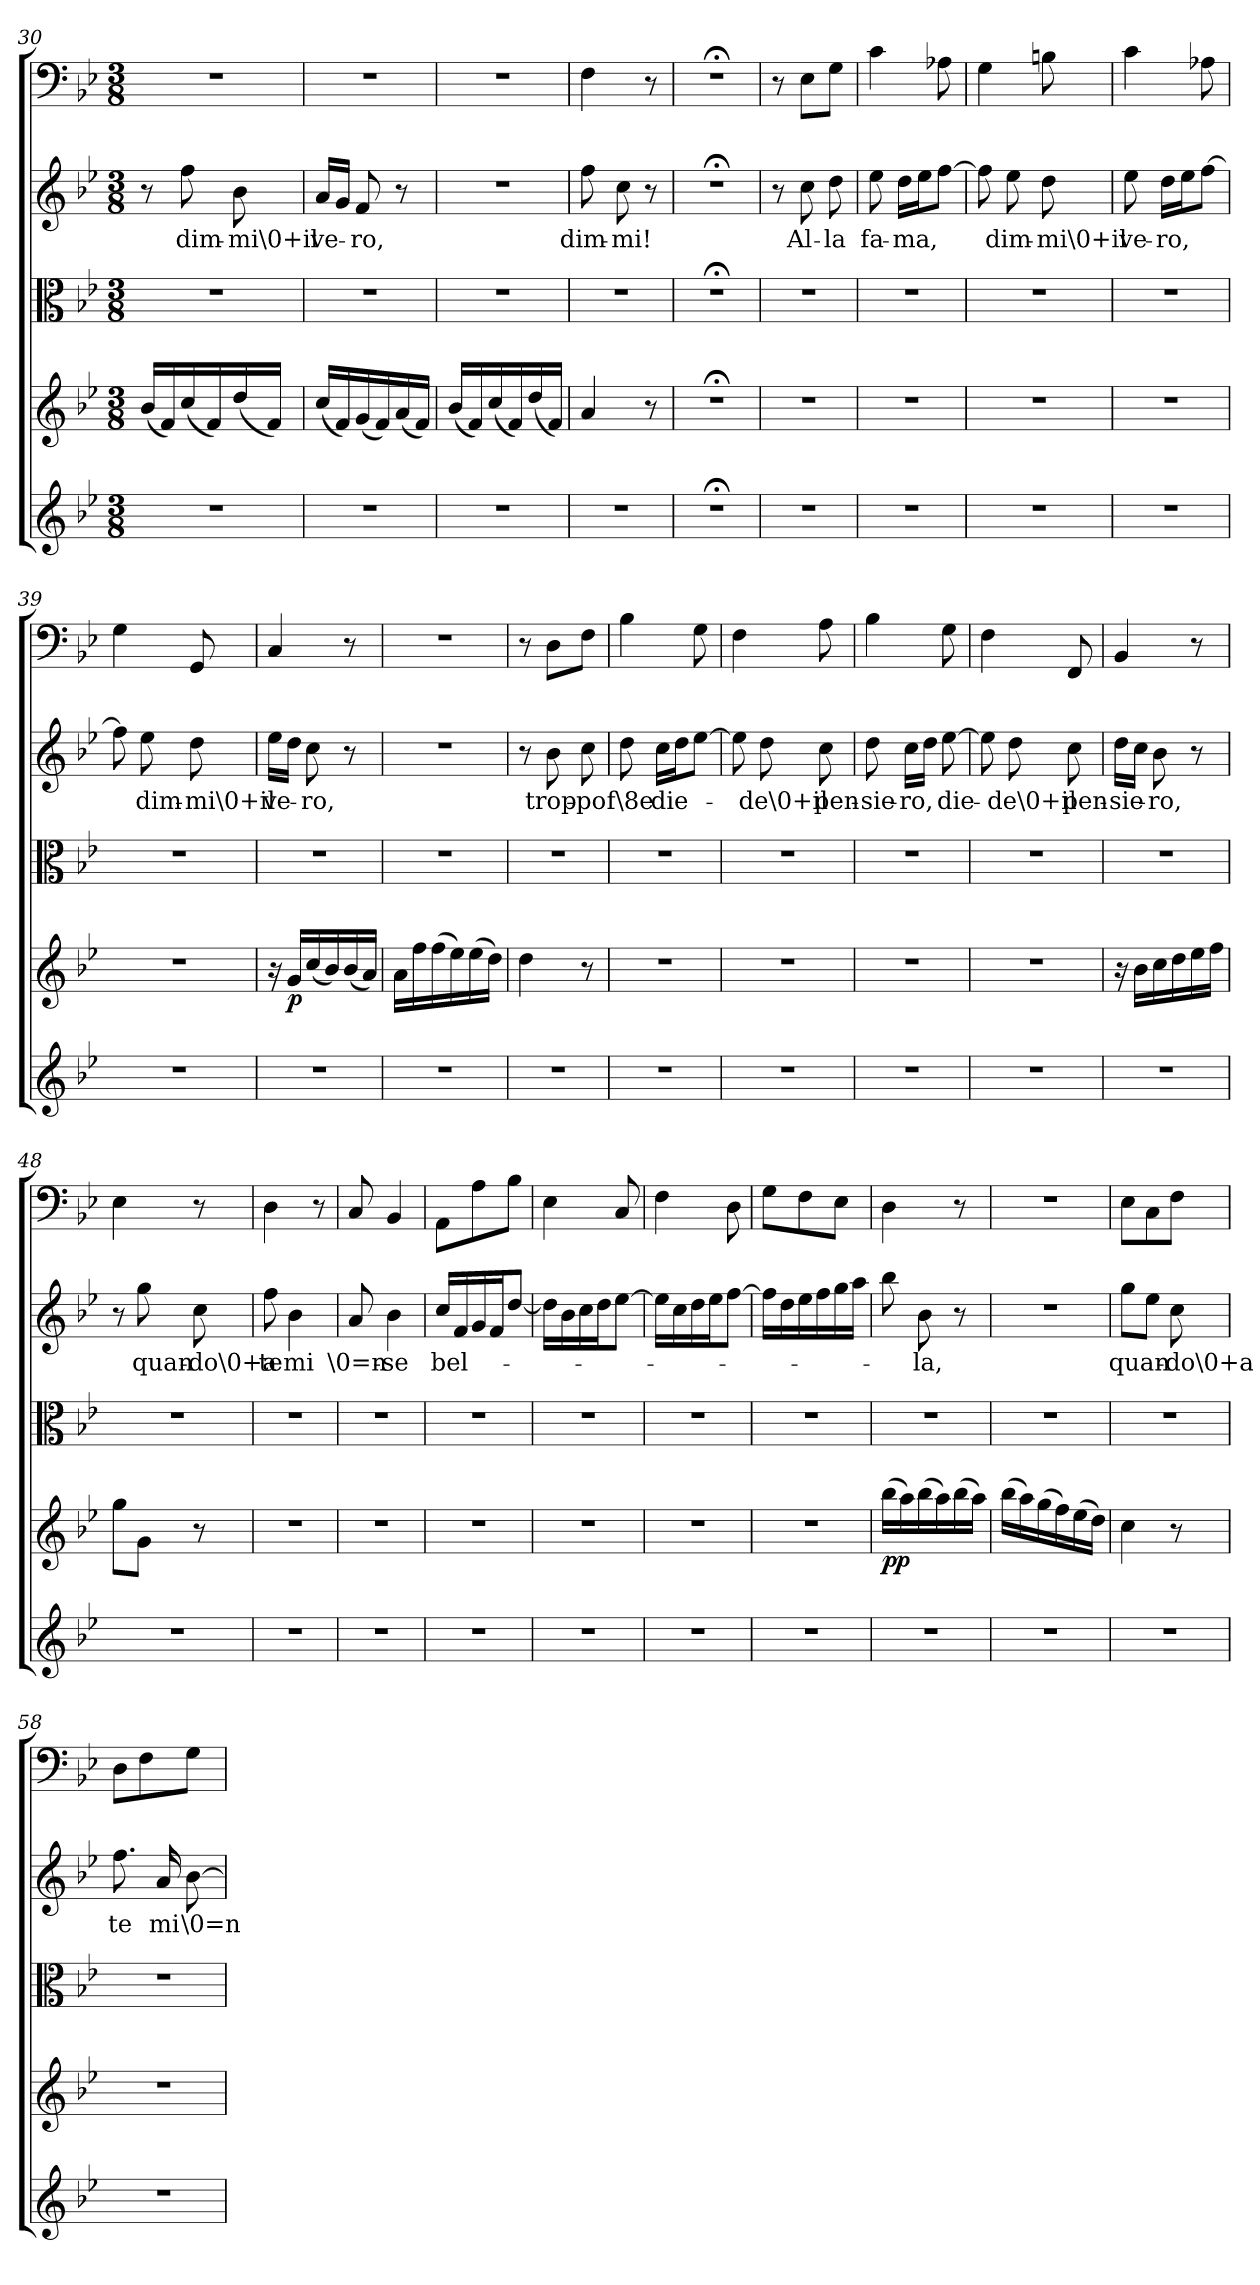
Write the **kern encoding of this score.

**kern	**kern	**dynam	**kern	**kern	**text	**kern
*part5	*part4	*part4	*part3	*part2	*part2	*part1
*staff5	*staff4	*staff4	*staff3	*staff2	*staff2	*staff1
*clefG2	*clefG2	*	*clefC3	*clefG2	*	*clefF4
*k[b-e-]	*k[b-e-]	*	*k[b-e-]	*k[b-e-]	*	*k[b-e-]
*B-:	*B-:	*	*B-:	*B-:	*	*B-:
*M3/8	*M3/8	*	*M3/8	*M3/8	*	*M3/8
=30	=30	=30	=30	=30	=30	=30
4.r	(16b-/LL	.	4.r	8r	.	4.r
.	16f/)	.	.	.	.	.
.	(16cc/	.	.	8ff\	dim-	.
.	16f/)	.	.	.	.	.
.	(16dd/	.	.	8b-\	-mi\0+il	.
.	16f/JJ)	.	.	.	.	.
=31	=31	=31	=31	=31	=31	=31
4.r	(16cc/LL	.	4.r	16a/LL	ve-	4.r
.	16f/)	.	.	16g/JJ	.	.
.	(16g/	.	.	8f/	-ro,	.
.	16f/)	.	.	.	.	.
.	(16a/	.	.	8r	.	.
.	16f/JJ)	.	.	.	.	.
=32	=32	=32	=32	=32	=32	=32
4.r	(16b-/LL	.	4.r	4.r	.	4.r
.	16f/)	.	.	.	.	.
.	(16cc/	.	.	.	.	.
.	16f/)	.	.	.	.	.
.	(16dd/	.	.	.	.	.
.	16f/JJ)	.	.	.	.	.
=33	=33	=33	=33	=33	=33	=33
4.r	4a/	.	4.r	8ff\	dim-	4F\
.	.	.	.	8cc\	-mi!	.
.	8r	.	.	8r	.	8r
=34	=34	=34	=34	=34	=34	=34
4.r;<	4.r;<	.	4.r;<	4.r;<	.	4.r;<
=35	=35	=35	=35	=35	=35	=35
4.r	4.r	.	4.r	8r	.	8r
.	.	.	.	8cc\	Al-	8E-\L
.	.	.	.	8dd\	-la	8G\J
=36	=36	=36	=36	=36	=36	=36
4.r	4.r	.	4.r	8ee-\	fa-	4c\
.	.	.	.	16dd\LL	-ma,	.
.	.	.	.	16ee-\J	.	.
.	.	.	.	[8ff\J	.	8A-X\
=37	=37	=37	=37	=37	=37	=37
4.r	4.r	.	4.r	8ff\]	.	4G\
.	.	.	.	8ee-\	dim-	.
.	.	.	.	8dd\	-mi\0+il	8Bn\
=38	=38	=38	=38	=38	=38	=38
4.r	4.r	.	4.r	8ee-\	ve-	4c\
.	.	.	.	16dd\LL	-ro,	.
.	.	.	.	16ee-\J	.	.
.	.	.	.	[8ff\J	.	8A-X\
=39	=39	=39	=39	=39	=39	=39
4.r	4.r	.	4.r	8ff\]	.	4G\
.	.	.	.	8ee-\	dim-	.
.	.	.	.	8dd\	-mi\0+il	8GG/
=40	=40	=40	=40	=40	=40	=40
4.r	16r	.	4.r	16ee-\LL	ve-	4C/
.	16g/LL	p	.	16dd\JJ	.	.
.	(16cc/	.	.	8cc\	-ro,	.
.	16b-/)	.	.	.	.	.
.	(16b-/	.	.	8r	.	8r
.	16a/JJ)	.	.	.	.	.
=41	=41	=41	=41	=41	=41	=41
4.r	16a\LL	.	4.r	4.r	.	4.r
.	16ff\	.	.	.	.	.
.	(16ff\	.	.	.	.	.
.	16ee-\)	.	.	.	.	.
.	(16ee-\	.	.	.	.	.
.	16dd\JJ)	.	.	.	.	.
=42	=42	=42	=42	=42	=42	=42
4.r	4dd\	.	4.r	8r	.	8r
.	.	.	.	8b-\	trop-	8D\L
.	8r	.	.	8cc\	-po	8F\J
=43	=43	=43	=43	=43	=43	=43
4.r	4.r	.	4.r	8dd\	f\8e	4B-\
.	.	.	.	16cc\LL	die-	.
.	.	.	.	16dd\J	.	.
.	.	.	.	[8ee-\J	.	8G\
=44	=44	=44	=44	=44	=44	=44
4.r	4.r	.	4.r	8ee-\]	.	4F\
.	.	.	.	8dd\	-de\0+il	.
.	.	.	.	8cc\	pen-	8A\
=45	=45	=45	=45	=45	=45	=45
4.r	4.r	.	4.r	8dd\	-sie-	4B-\
.	.	.	.	16cc\LL	-ro,	.
.	.	.	.	16dd\JJ	.	.
.	.	.	.	[8ee-\	die-	8G\
=46	=46	=46	=46	=46	=46	=46
4.r	4.r	.	4.r	8ee-\]	.	4F\
.	.	.	.	8dd\	-de\0+il	.
.	.	.	.	8cc\	pen-	8FF/
=47	=47	=47	=47	=47	=47	=47
4.r	16r	.	4.r	16dd\LL	-sie-	4BB-/
.	16b-\LL	.	.	16cc\JJ	.	.
.	16cc\	.	.	8b-\	-ro,	.
.	16dd\	.	.	.	.	.
.	16ee-\	.	.	8r	.	8r
.	16ff\JJ	.	.	.	.	.
=48	=48	=48	=48	=48	=48	=48
4.r	8gg\L	.	4.r	8r	.	4E-\
.	8g\J	.	.	8gg\	quan-	.
.	8r	.	.	8cc\	-do\0+a	8r
=49	=49	=49	=49	=49	=49	=49
4.r	4.r	.	4.r	8ff\	te	4D\
.	.	.	.	4b-\	mi	.
.	.	.	.	.	.	8r
=50	=50	=50	=50	=50	=50	=50
4.r	4.r	.	4.r	8a/	\0=n-	8C/
.	.	.	.	4b-\	-se	4BB-/
=51	=51	=51	=51	=51	=51	=51
4.r	4.r	.	4.r	16cc/LL	bel-	8AA\L
.	.	.	.	16f/	.	.
.	.	.	.	16g/	.	8A\
.	.	.	.	16f/J	.	.
.	.	.	.	[8dd/J	.	8B-\J
=52	=52	=52	=52	=52	=52	=52
4.r	4.r	.	4.r	16dd\LL]	.	4E-\
.	.	.	.	16b-\	.	.
.	.	.	.	16cc\	.	.
.	.	.	.	16dd\J	.	.
.	.	.	.	[8ee-\J	.	8C/
=53	=53	=53	=53	=53	=53	=53
4.r	4.r	.	4.r	16ee-\LL]	.	4F\
.	.	.	.	16cc\	.	.
.	.	.	.	16dd\	.	.
.	.	.	.	16ee-\J	.	.
.	.	.	.	[8ff\J	.	8D\
=54	=54	=54	=54	=54	=54	=54
4.r	4.r	.	4.r	16ff\LL]	.	8G\L
.	.	.	.	16dd\	.	.
.	.	.	.	16ee-\	.	8F\
.	.	.	.	16ff\	.	.
.	.	.	.	16gg\	.	8E-\J
.	.	.	.	16aa\JJ	.	.
=55	=55	=55	=55	=55	=55	=55
4.r	(16bb-\LL	pp	4.r	8bb-\	.	4D\
.	16aa\)	.	.	.	.	.
.	(16bb-\	.	.	8b-\	-la,	.
.	16aa\)	.	.	.	.	.
.	(16bb-\	.	.	8r	.	8r
.	16aa\JJ)	.	.	.	.	.
=56	=56	=56	=56	=56	=56	=56
4.r	(16bb-\LL	.	4.r	4.r	.	4.r
.	16aa\)	.	.	.	.	.
.	(16gg\	.	.	.	.	.
.	16ff\)	.	.	.	.	.
.	(16ee-\	.	.	.	.	.
.	16dd\JJ)	.	.	.	.	.
=57	=57	=57	=57	=57	=57	=57
4.r	4cc\	.	4.r	8gg\L	quan-	8E-\L
.	.	.	.	8ee-\J	.	8C\
.	8r	.	.	8cc\	-do\0+a	8F\J
=58	=58	=58	=58	=58	=58	=58
4.r	4.r	.	4.r	8.ff\	te	8D\L
.	.	.	.	.	.	8F\
.	.	.	.	16a/	mi	.
.	.	.	.	[8b-\	\0=n-	8G\J
=	=	=	=	=	=	=
*-	*-	*-	*-	*-	*-	*-
